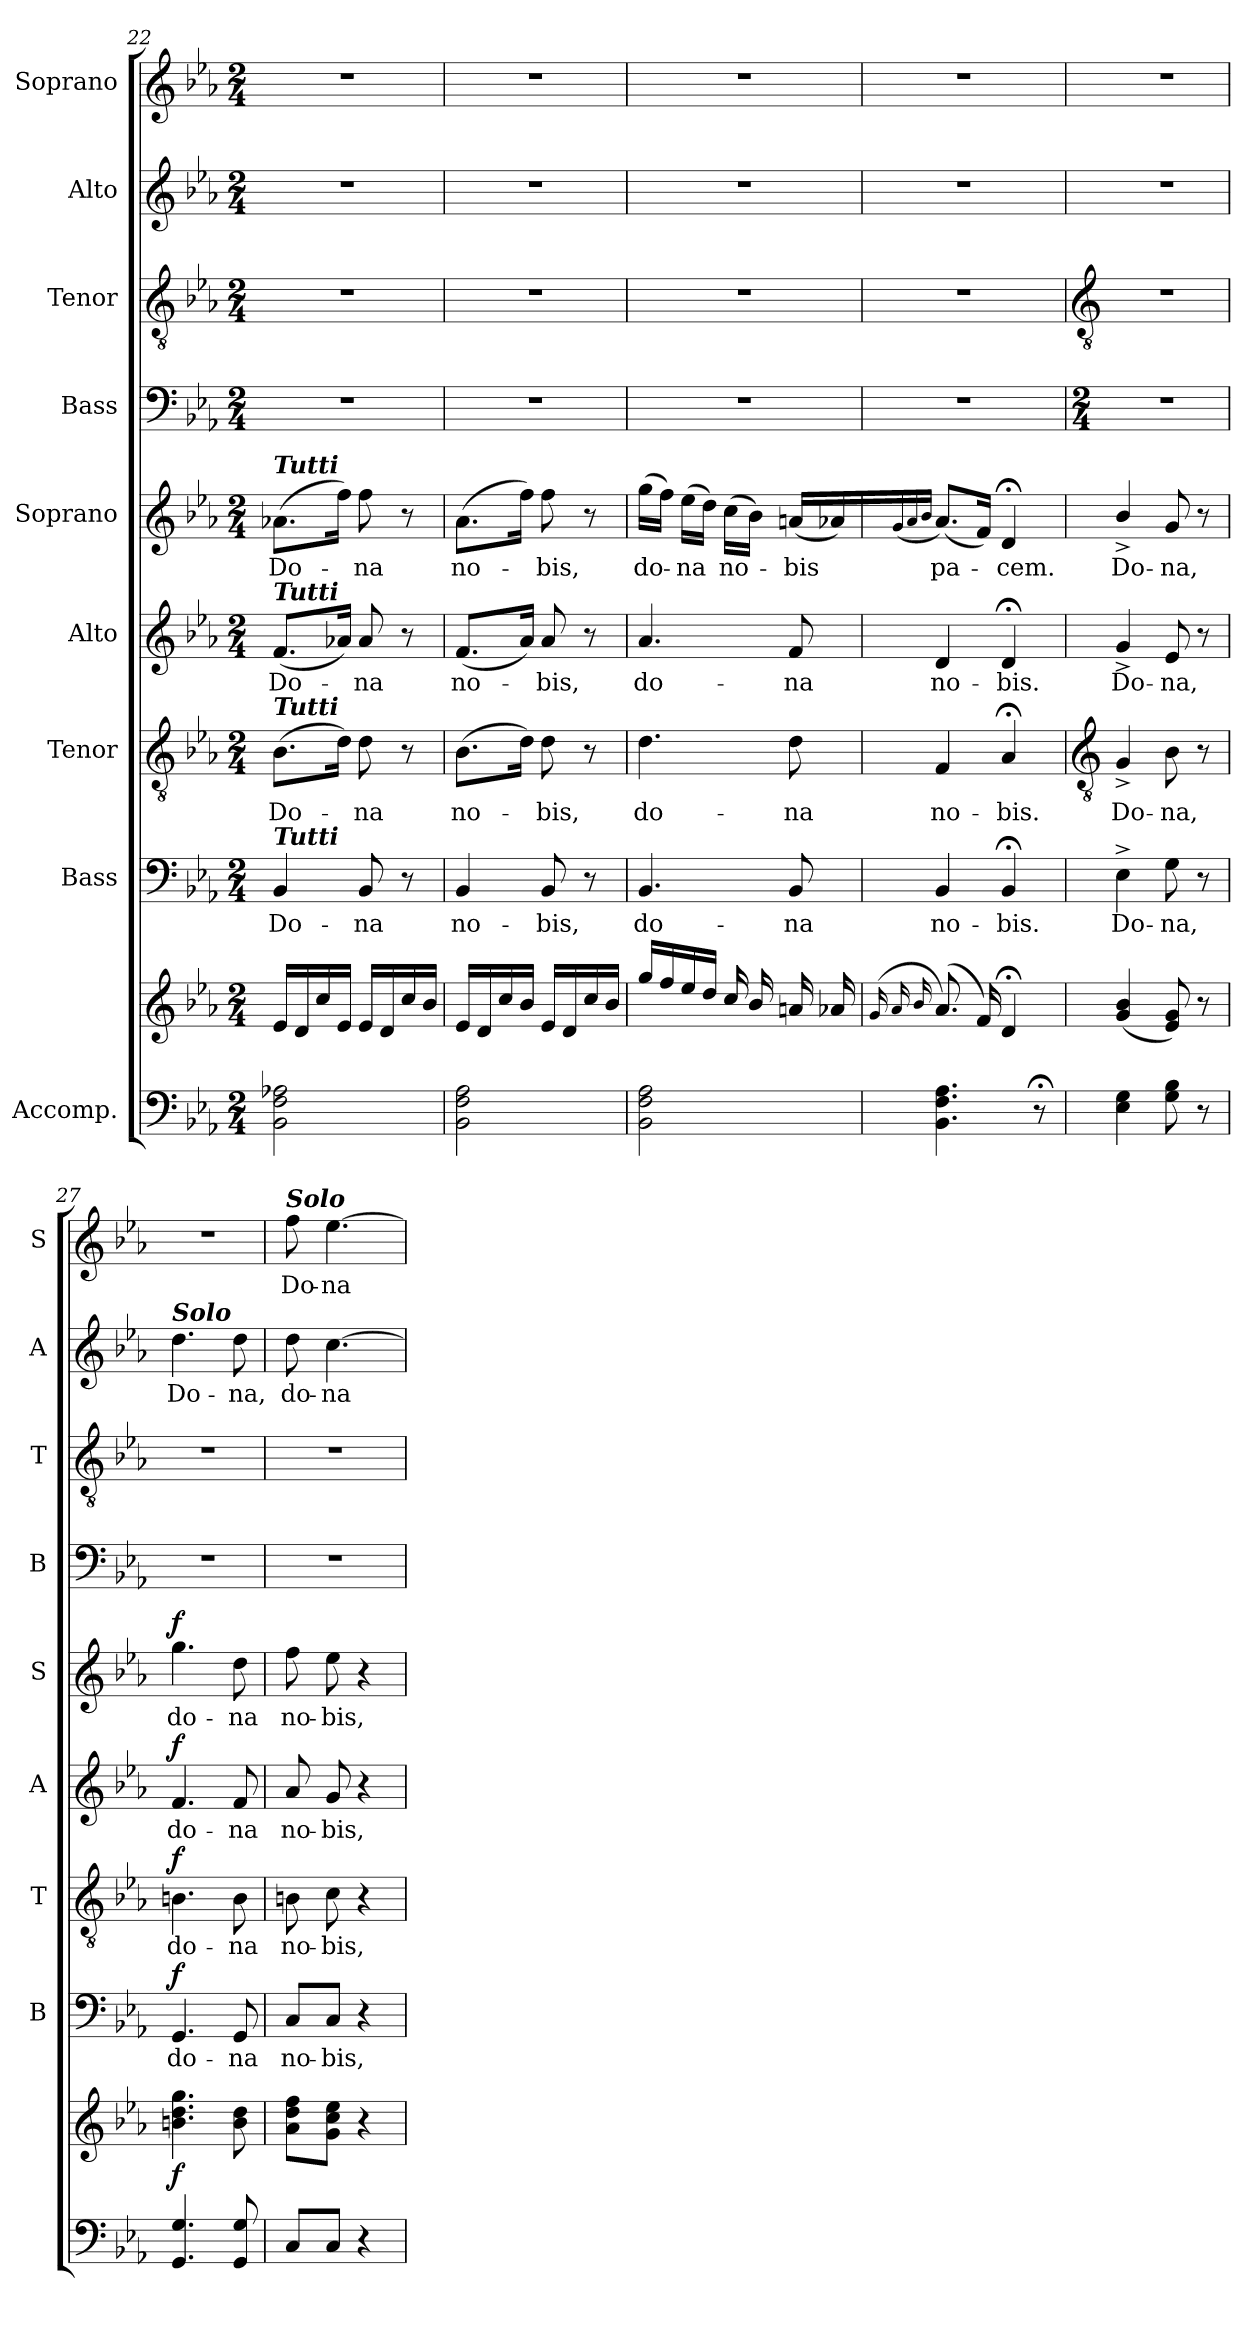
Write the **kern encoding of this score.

**kern	**kern	**dynam	**kern	**text	**dynam	**kern	**text	**dynam	**kern	**text	**dynam	**kern	**text	**dynam	**kern	**kern	**kern	**text	**kern	**text
*part9	*part9	*part9	*part8	*part8	*part8	*part7	*part7	*part7	*part6	*part6	*part6	*part5	*part5	*part5	*part4	*part3	*part2	*part2	*part1	*part1
*staff10	*staff9	*staff9/10	*staff8	*staff8	*staff8	*staff7	*staff7	*staff7	*staff6	*staff6	*staff6	*staff5	*staff5	*staff5	*staff4	*staff3	*staff2	*staff2	*staff1	*staff1
*I"Accomp.	*	*	*I"Bass	*	*	*I"Tenor	*	*	*I"Alto	*	*	*I"Soprano	*	*	*I"Bass	*I"Tenor	*I"Alto	*	*I"Soprano	*
*	*	*	*I'B	*	*	*I'T	*	*	*I'A	*	*	*I'S	*	*	*I'B	*I'T	*I'A	*	*I'S	*
*clefF4	*clefG2	*	*clefF4	*	*	*clefGv2	*	*	*clefG2	*	*	*clefG2	*	*	*clefF4	*clefGv2	*clefG2	*	*clefG2	*
*k[b-e-a-]	*k[b-e-a-]	*	*k[b-e-a-]	*	*	*k[b-e-a-]	*	*	*k[b-e-a-]	*	*	*k[b-e-a-]	*	*	*k[b-e-a-]	*k[b-e-a-]	*k[b-e-a-]	*	*k[b-e-a-]	*
*E-:	*E-:	*	*E-:	*	*	*E-:	*	*	*E-:	*	*	*E-:	*	*	*E-:	*E-:	*E-:	*	*E-:	*
*M2/4	*M2/4	*	*M2/4	*	*	*M2/4	*	*	*M2/4	*	*	*M2/4	*	*	*M2/4	*M2/4	*M2/4	*	*M2/4	*
=22	=22	=22	=22	=22	=22	=22	=22	=22	=22	=22	=22	=22	=22	=22	=22	=22	=22	=22	=22	=22
*	*^	*	*	*	*	*	*	*	*	*	*	*	*	*	*	*	*	*	*	*
!	!	!	!	!	!	!	!	!	!	!	!	!	!LO:TX:a:Bi:t=Tutti	!	!	!	!	!	!	!	!
!	!	!	!	!	!	!	!	!	!	!LO:TX:a:Bi:t=Tutti	!	!	!	!	!	!	!	!	!	!	!
!	!	!	!	!	!	!	!LO:TX:a:Bi:t=Tutti	!	!	!	!	!	!	!	!	!	!	!	!	!	!
!	!	!	!	!LO:TX:a:Bi:t=Tutti	!	!	!	!	!	!	!	!	!	!	!	!	!	!	!	!	!
!	!	!LO:N:vis=1	!	!	!LO:LY:b	!	!	!LO:LY:b	!	!	!LO:LY:b	!	!	!LO:LY:b	!	!LO:N:vis=1	!LO:N:vis=1	!LO:N:vis=1	!	!LO:N:vis=1	!
2BB- 2F 2A-X	16e-LL	2ryy	.	4BB-	Do-	.	(>8.B-L	Do-	.	(<8.fL	Do-	.	(>8.a-XL	Do-	.	2r	2r	2r	.	2r	.
.	16d	.	.	.	.	.	.	.	.	.	.	.	.	.	.	.	.	.	.	.	.
.	16cc	.	.	.	.	.	.	.	.	.	.	.	.	.	.	.	.	.	.	.	.
.	16e-JJ	.	.	.	.	.	16dJ)	.	.	16a-XJ)	.	.	16ffJ)	.	.	.	.	.	.	.	.
!	!	!	!	!	!LO:LY:b	!	!	!LO:LY:b	!	!	!LO:LY:b	!	!	!LO:LY:b	!	!	!	!	!	!	!
.	16e-LL	.	.	8BB-	-na	.	8d	na	.	8a-	na	.	8ff	na	.	.	.	.	.	.	.
.	16d	.	.	.	.	.	.	.	.	.	.	.	.	.	.	.	.	.	.	.	.
.	16cc	.	.	8r	.	.	8r	.	.	8r	.	.	8r	.	.	.	.	.	.	.	.
.	16b-JJ	.	.	.	.	.	.	.	.	.	.	.	.	.	.	.	.	.	.	.	.
=23	=23	=23	=23	=23	=23	=23	=23	=23	=23	=23	=23	=23	=23	=23	=23	=23	=23	=23	=23	=23	=23
!	!	!LO:N:vis=1	!	!	!LO:LY:b	!	!	!LO:LY:b	!	!	!LO:LY:b	!	!	!LO:LY:b	!	!LO:N:vis=1	!LO:N:vis=1	!LO:N:vis=1	!	!LO:N:vis=1	!
2BB- 2F 2A-	16e-LL	2ryy	.	4BB-	no-	.	(>8.B-L	no-	.	(<8.fL	no-	.	(>8.a-L	no-	.	2r	2r	2r	.	2r	.
.	16d	.	.	.	.	.	.	.	.	.	.	.	.	.	.	.	.	.	.	.	.
.	16cc	.	.	.	.	.	.	.	.	.	.	.	.	.	.	.	.	.	.	.	.
.	16b-JJ	.	.	.	.	.	16dJ)	.	.	16a-J)	.	.	16ffJ)	.	.	.	.	.	.	.	.
!	!	!	!	!	!LO:LY:b	!	!	!LO:LY:b	!	!	!LO:LY:b	!	!	!LO:LY:b	!	!	!	!	!	!	!
.	16e-LL	.	.	8BB-	-bis,	.	8d	bis,	.	8a-	bis,	.	8ff	bis,	.	.	.	.	.	.	.
.	16d	.	.	.	.	.	.	.	.	.	.	.	.	.	.	.	.	.	.	.	.
.	16cc	.	.	8r	.	.	8r	.	.	8r	.	.	8r	.	.	.	.	.	.	.	.
.	16b-JJ	.	.	.	.	.	.	.	.	.	.	.	.	.	.	.	.	.	.	.	.
=24	=24	=24	=24	=24	=24	=24	=24	=24	=24	=24	=24	=24	=24	=24	=24	=24	=24	=24	=24	=24	=24
!	!	!LO:N:vis=1	!	!	!LO:LY:b	!	!	!LO:LY:b	!	!	!LO:LY:b	!	!	!LO:LY:b	!	!LO:N:vis=1	!LO:N:vis=1	!LO:N:vis=1	!	!LO:N:vis=1	!
2BB- 2F 2A-	16ggLL	2ryy	.	4.BB-	do-	.	4.d	do-	.	4.a-	do-	.	(>16ggLL	do-	.	2r	2r	2r	.	2r	.
.	16ff	.	.	.	.	.	.	.	.	.	.	.	16ffJJ)	.	.	.	.	.	.	.	.
!	!	!	!	!	!	!	!	!	!	!	!	!	!	!LO:LY:b	!	!	!	!	!	!	!
.	16ee-	.	.	.	.	.	.	.	.	.	.	.	(>16ee-LL	na	.	.	.	.	.	.	.
.	16ddJJ	.	.	.	.	.	.	.	.	.	.	.	16ddJJ)	.	.	.	.	.	.	.	.
!	!	!	!	!	!	!	!	!	!	!	!	!	!	!LO:LY:b	!	!	!	!	!	!	!
.	16ccLL	.	.	.	.	.	.	.	.	.	.	.	(>16ccLL	no-	.	.	.	.	.	.	.
.	16b-	.	.	.	.	.	.	.	.	.	.	.	16b-JJ)	.	.	.	.	.	.	.	.
!	!	!	!	!	!LO:LY:b	!	!	!LO:LY:b	!	!	!LO:LY:b	!	!	!LO:LY:b	!	!	!	!	!	!	!
.	16an	.	.	8BB-	-na	.	8d	-na	.	8f	-na	.	(<16anLL	-bis	.	.	.	.	.	.	.
.	16a-X	.	.	.	.	.	.	.	.	.	.	.	16a-X)	.	.	.	.	.	.	.	.
=25	=25	=25	=25	=25	=25	=25	=25	=25	=25	=25	=25	=25	=25	=25	=25	=25	=25	=25	=25	=25	=25
.	(<16qqg	.	.	.	.	.	.	.	.	.	.	.	(<16qqg	.	.	.	.	.	.	.	.
.	16qqa-	.	.	.	.	.	.	.	.	.	.	.	16qqa-	.	.	.	.	.	.	.	.
.	16qqb-	.	.	.	.	.	.	.	.	.	.	.	16qqb-JJ	.	.	.	.	.	.	.	.
!	!	!LO:N:vis=1	!	!	!LO:LY:b	!	!	!LO:LY:b	!	!	!LO:LY:b	!	!	!LO:LY:b	!	!LO:N:vis=1	!LO:N:vis=1	!LO:N:vis=1	!	!LO:N:vis=1	!
4.BB- 4.F 4.A-	(<8.a-)	2ryy	.	4BB-	no-	.	4F	no-	.	4d	no-	.	(<8.a-L)	pa-	.	2r	2r	2r	.	2r	.
.	16fJ)	.	.	.	.	.	.	.	.	.	.	.	16fJ)	.	.	.	.	.	.	.	.
!	!	!	!	!	!LO:LY:b	!	!	!LO:LY:b	!	!	!LO:LY:b	!	!	!LO:LY:b	!	!	!	!	!	!	!
.	4d;<	.	.	4BB-;<	-bis.	.	4A-;<	-bis.	.	4d;<	-bis.	.	4d;<	cem.	.	.	.	.	.	.	.
8r;<	.	.	.	.	.	.	.	.	.	.	.	.	.	.	.	.	.	.	.	.	.
*	*v	*v	*	*	*	*	*	*	*	*	*	*	*	*	*	*	*	*	*	*	*
!!LO:LB:g=z
=26	=26	=26	=26	=26	=26	=26	=26	=26	=26	=26	=26	=26	=26	=26	=26	=26	=26	=26	=26	=26
*	*	*	*	*	*	*clefGv2	*	*	*	*	*	*	*	*	*	*clefGv2	*	*	*	*
*	*	*	*	*	*	*	*	*	*	*	*	*	*	*	*M2/4	*	*	*	*	*
!	!	!	!	!LO:LY:b	!	!	!LO:LY:b	!	!	!LO:LY:b	!	!	!LO:LY:b	!	!	!LO:N:vis=1	!LO:N:vis=1	!	!LO:N:vis=1	!
4E- 4G	(<4g 4b-	.	4E-^	Do-	.	4G^	Do-	.	4g^	Do-	.	4b-^/	Do-	.	2r	2r	2r	.	2r	.
!	!	!	!	!LO:LY:b	!	!	!LO:LY:b	!	!	!LO:LY:b	!	!	!LO:LY:b	!	!	!	!	!	!	!
8G 8B-	8e- 8g)	.	8G	-na,	.	8B-	-na,	.	8e-	-na,	.	8g	-na,	.	.	.	.	.	.	.
8r	8r	.	8r	.	.	8r	.	.	8r	.	.	8r	.	.	.	.	.	.	.	.
=27	=27	=27	=27	=27	=27	=27	=27	=27	=27	=27	=27	=27	=27	=27	=27	=27	=27	=27	=27	=27
!	!	!	!	!	!	!	!	!	!	!	!	!	!	!	!	!	!LO:TX:a:Bi:t=Solo	!	!	!
!	!	!LO:DY:b	!	!LO:LY:b	!LO:DY:b	!	!LO:LY:b	!LO:DY:b	!	!LO:LY:b	!LO:DY:b	!	!LO:LY:b	!LO:DY:b	!	!LO:N:vis=1	!	!LO:LY:b	!LO:N:vis=1	!
4.GG 4.G	4.bn 4.dd 4.gg	f	4.GG	do-	f	4.Bn	do-	f	4.f	do-	f	4.gg	do-	f	2r	2r	4.dd	Do-	2r	.
!	!	!	!	!LO:LY:b	!	!	!LO:LY:b	!	!	!LO:LY:b	!	!	!LO:LY:b	!	!	!	!	!LO:LY:b	!	!
8GG 8G	8b 8dd	.	8GG	-na	.	8B	-na	.	8f	-na	.	8dd	-na	.	.	.	8dd	-na,	.	.
=28	=28	=28	=28	=28	=28	=28	=28	=28	=28	=28	=28	=28	=28	=28	=28	=28	=28	=28	=28	=28
!	!	!	!	!	!	!	!	!	!	!	!	!	!	!	!	!	!	!	!LO:TX:a:Bi:t=Solo	!
!	!	!	!	!LO:LY:b	!	!	!LO:LY:b	!	!	!LO:LY:b	!	!	!LO:LY:b	!	!	!LO:N:vis=1	!	!LO:LY:b	!	!LO:LY:b
8CL	8a- 8dd 8ffL	.	8C/L	no-	.	8Bn	no-	.	8a-	no-	.	8ff	no-	.	2r	2r	8dd	do-	8ff	Do-
!	!	!	!	!LO:LY:b	!	!	!LO:LY:b	!	!	!LO:LY:b	!	!	!LO:LY:b	!	!	!	!	!LO:LY:b	!	!LO:LY:b
8CJ	8g 8cc 8ee-J	.	8C/J	-bis,	.	8c	-bis,	.	8g	-bis,	.	8ee-	-bis,	.	.	.	[4.cc	-na	[4.ee-	-na
4r	4r	.	4r	.	.	4r	.	.	4r	.	.	4r	.	.	.	.	.	.	.	.
=	=	=	=	=	=	=	=	=	=	=	=	=	=	=	=	=	=	=	=	=
*-	*-	*-	*-	*-	*-	*-	*-	*-	*-	*-	*-	*-	*-	*-	*-	*-	*-	*-	*-	*-
